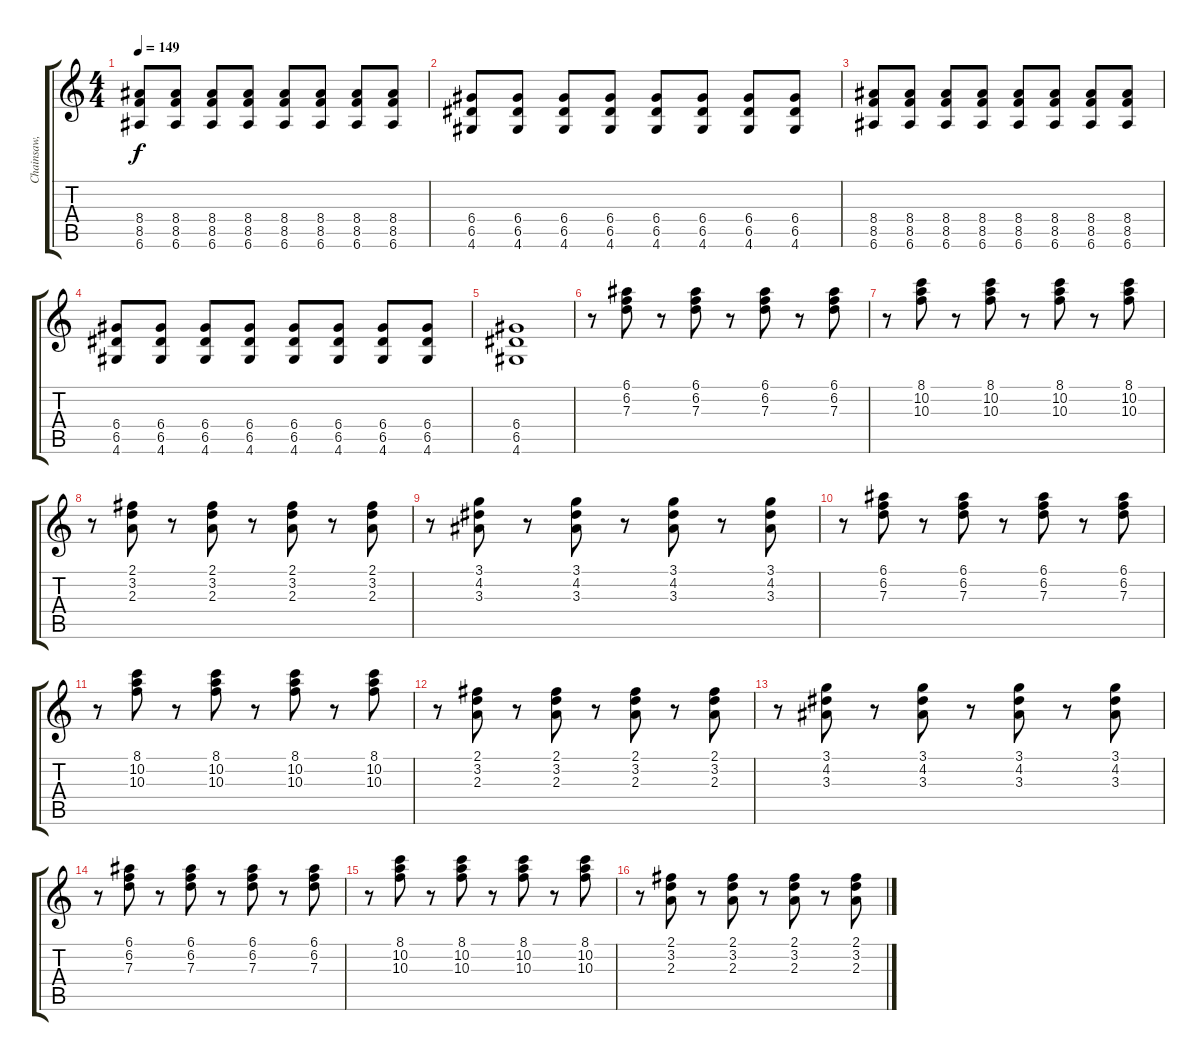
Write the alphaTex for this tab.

\track ("Chainsaw, The Prince of Karate" "Chainsaw, ") {instrument overdrivenguitar}
\staff {score tabs}
\tuning (E4 B3 G3 D3 A2 E2) {hide}
\ts (4 4)
\tempo 149
\clef g2
\ks c
(8.4 8.5 6.6).8{dy f} (8.4 8.5 6.6).8 (8.4 8.5 6.6).8 (8.4 8.5 6.6).8 (8.4 8.5 6.6).8 (8.4 8.5 6.6).8 (8.4 8.5 6.6).8 (8.4 8.5 6.6).8 |
(6.4 6.5 4.6).8 (6.4 6.5 4.6).8 (6.4 6.5 4.6).8 (6.4 6.5 4.6).8 (6.4 6.5 4.6).8 (6.4 6.5 4.6).8 (6.4 6.5 4.6).8 (6.4 6.5 4.6).8 |
(8.4 8.5 6.6).8 (8.4 8.5 6.6).8 (8.4 8.5 6.6).8 (8.4 8.5 6.6).8 (8.4 8.5 6.6).8 (8.4 8.5 6.6).8 (8.4 8.5 6.6).8 (8.4 8.5 6.6).8 |
(6.4 6.5 4.6).8 (6.4 6.5 4.6).8 (6.4 6.5 4.6).8 (6.4 6.5 4.6).8 (6.4 6.5 4.6).8 (6.4 6.5 4.6).8 (6.4 6.5 4.6).8 (6.4 6.5 4.6).8 |
(6.4 6.5 4.6).1 |
r.8{instrument electricguitarclean} (6.1 6.2 7.3).8 r.8 (6.1 6.2 7.3).8 r.8 (6.1 6.2 7.3).8 r.8 (6.1 6.2 7.3).8 |
r.8 (8.1 10.2 10.3).8 r.8 (8.1 10.2 10.3).8 r.8 (8.1 10.2 10.3).8 r.8 (8.1 10.2 10.3).8 |
r.8 (2.1 3.2 2.3).8 r.8 (2.1 3.2 2.3).8 r.8 (2.1 3.2 2.3).8 r.8 (2.1 3.2 2.3).8 |
r.8 (3.1 4.2 3.3).8 r.8 (3.1 4.2 3.3).8 r.8 (3.1 4.2 3.3).8 r.8 (3.1 4.2 3.3).8 |
r.8 (6.1 6.2 7.3).8 r.8 (6.1 6.2 7.3).8 r.8 (6.1 6.2 7.3).8 r.8 (6.1 6.2 7.3).8 |
r.8 (8.1 10.2 10.3).8 r.8 (8.1 10.2 10.3).8 r.8 (8.1 10.2 10.3).8 r.8 (8.1 10.2 10.3).8 |
r.8 (2.1 3.2 2.3).8 r.8 (2.1 3.2 2.3).8 r.8 (2.1 3.2 2.3).8 r.8 (2.1 3.2 2.3).8 |
r.8 (3.1 4.2 3.3).8 r.8 (3.1 4.2 3.3).8 r.8 (3.1 4.2 3.3).8 r.8 (3.1 4.2 3.3).8 |
r.8 (6.1 6.2 7.3).8 r.8 (6.1 6.2 7.3).8 r.8 (6.1 6.2 7.3).8 r.8 (6.1 6.2 7.3).8 |
r.8 (8.1 10.2 10.3).8 r.8 (8.1 10.2 10.3).8 r.8 (8.1 10.2 10.3).8 r.8 (8.1 10.2 10.3).8 |
r.8 (2.1 3.2 2.3).8 r.8 (2.1 3.2 2.3).8 r.8 (2.1 3.2 2.3).8 r.8 (2.1 3.2 2.3).8
